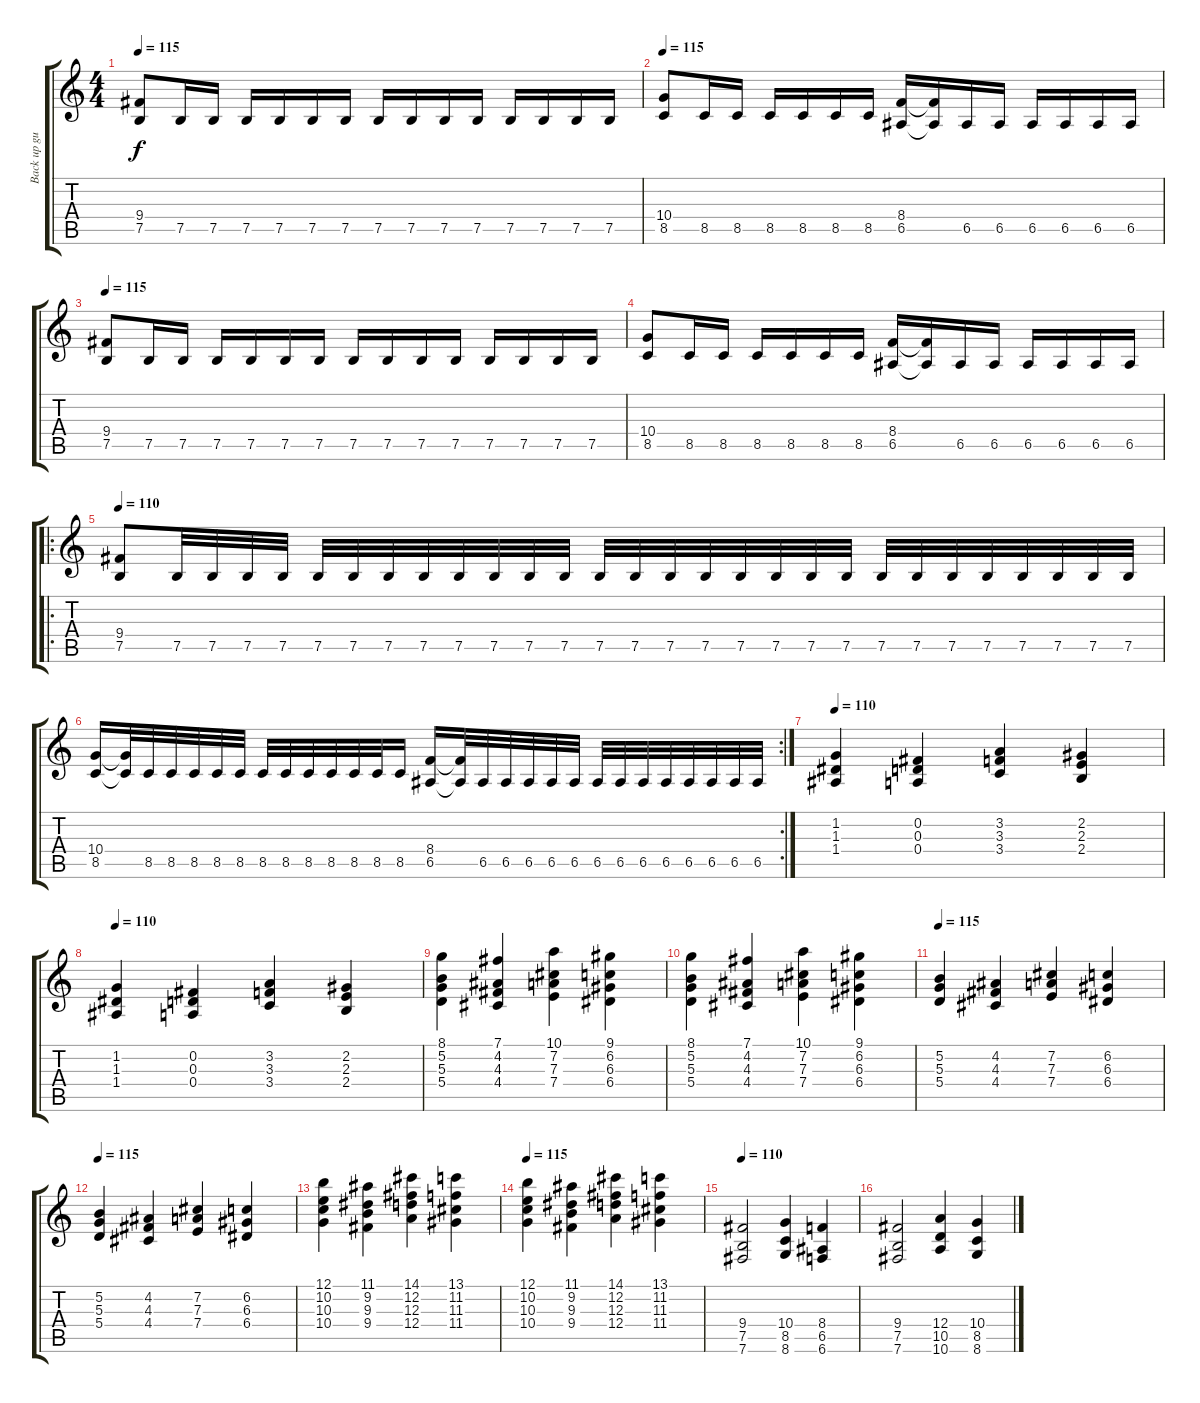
\track ("Back up guits {L}" "Back up gu") {instrument overdrivenguitar}
\staff {score tabs}
\tuning (B3 Gb3 D3 A2 E2 B1) {hide}
\ts (4 4)
\tempo 110
\tempo 115
\clef g2
\ks c
(9.4 7.5).8{dy f} 7.5.16 7.5.16 7.5.16 7.5.16 7.5.16 7.5.16 7.5.16 7.5.16 7.5.16 7.5.16 7.5.16 7.5.16 7.5.16 7.5.16 |
\tempo 115
(10.4 8.5).8 8.5.16 8.5.16 8.5.16 8.5.16 8.5.16 8.5.16 (8.4 6.5).16 (8.4{t} 6.5{t}).16 6.5.16 6.5.16 6.5.16 6.5.16 6.5.16 6.5.16 |
\tempo 110
\tempo 115
(9.4 7.5).8 7.5.16 7.5.16 7.5.16 7.5.16 7.5.16 7.5.16 7.5.16 7.5.16 7.5.16 7.5.16 7.5.16 7.5.16 7.5.16 7.5.16 |
(10.4 8.5).8 8.5.16 8.5.16 8.5.16 8.5.16 8.5.16 8.5.16 (8.4 6.5).16 (8.4{t} 6.5{t}).16 6.5.16 6.5.16 6.5.16 6.5.16 6.5.16 6.5.16 |
\ro
\tempo 110
(9.4 7.5).8 7.5.32 7.5.32 7.5.32 7.5.32 7.5.32 7.5.32 7.5.32 7.5.32 7.5.32 7.5.32 7.5.32 7.5.32 7.5.32 7.5.32 7.5.32 7.5.32 7.5.32 7.5.32 7.5.32 7.5.32 7.5.32 7.5.32 7.5.32 7.5.32 7.5.32 7.5.32 7.5.32 7.5.32 |
\rc 2
(10.4 8.5).16 (10.4{t} 8.5{t}).32 8.5.32 8.5.32 8.5.32 8.5.32 8.5.32 8.5.32 8.5.32 8.5.32 8.5.32 8.5.32 8.5.32 8.5.16 (8.4 6.5).16 (8.4{t} 6.5{t}).32 6.5.32 6.5.32 6.5.32 6.5.32 6.5.32 6.5.32 6.5.32 6.5.32 6.5.32 6.5.32 6.5.32 6.5.32 6.5.32 |
\tempo 115
\tempo 110
(1.2 1.3 1.4).4 (0.2 0.3 0.4).4 (3.2 3.3 3.4).4 (2.2 2.3 2.4).4 |
\tempo 110
(1.2 1.3 1.4).4 (0.2 0.3 0.4).4 (3.2 3.3 3.4).4 (2.2 2.3 2.4).4 |
(8.1 5.2 5.3 5.4).4 (7.1 4.2 4.3 4.4).4 (10.1 7.2 7.3 7.4).4 (9.1 6.2 6.3 6.4).4 |
(8.1 5.2 5.3 5.4).4 (7.1 4.2 4.3 4.4).4 (10.1 7.2 7.3 7.4).4 (9.1 6.2 6.3 6.4).4 |
\tempo 115
(5.2 5.3 5.4).4 (4.2 4.3 4.4).4 (7.2 7.3 7.4).4 (6.2 6.3 6.4).4 |
\tempo 115
(5.2 5.3 5.4).4 (4.2 4.3 4.4).4 (7.2 7.3 7.4).4 (6.2 6.3 6.4).4 |
(12.1 10.2 10.3 10.4).4 (11.1 9.2 9.3 9.4).4 (14.1 12.2 12.3 12.4).4 (13.1 11.2 11.3 11.4).4 |
\tempo 115
(12.1 10.2 10.3 10.4).4 (11.1 9.2 9.3 9.4).4 (14.1 12.2 12.3 12.4).4 (13.1 11.2 11.3 11.4).4 |
\tempo 110
(9.4 7.5 7.6).2 (10.4 8.5 8.6).4 (8.4 6.5 6.6).4 |
(9.4 7.5 7.6).2 (12.4 10.5 10.6).4 (10.4 8.5 8.6).4
